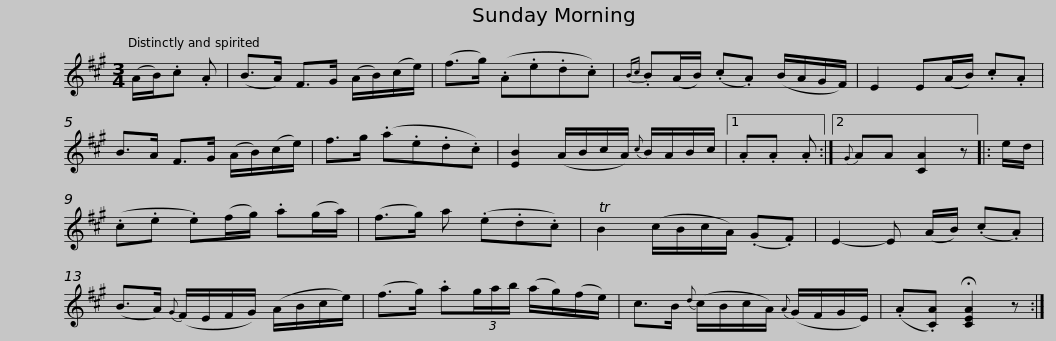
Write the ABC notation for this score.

X:1
L:1/8
M:3/4
I:linebreak $
K:A
V:1 treble
V:1
 (A/B/).c .A | (B>A) F>G (A/B/)(c/e/) | (f>g) (.A.e.d.c) |{Bc} .B(A/B/) (.c.A) (B/A/G/F/) | E2 E(A/B/) .c.A | %5
 B>A F>G (A/B/)(c/e/) |$ f>g (.a.e.d.c) | [EB]2 (A/B/c/A/){c} B/A/B/c/ |1 .A.A .A :|2{G} AA [CA]2 z |: %10
 e/d/ | (.c.e .e)(f/g/) .a(g/a/) | (f>g) a (.e.d.c) |$ TB2 (c/B/c/A/) (.G.F) | E2- E (A/B/) (.c.A) | %15
 (B>A){G} (F/E/F/G/) (A/B/c/e/) | (f>g) .a(3g/a/b/ (a/g/)(f/e/) |$ c>B{d} (c/B/c/A/){A} (G/F/G/E/) | (.A.[CA]) !fermata![CEA]2 z :| %19
